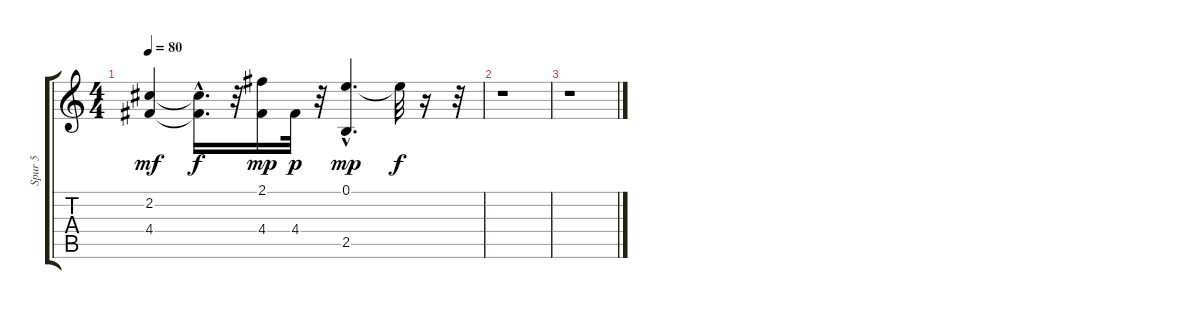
\track ("Spur 5" "Spur 5") {instrument acousticguitarsteel}
\staff {score tabs}
\tuning (E4 B3 G3 D3 A2 E2) {hide}
\ts (4 4)
\tempo 80
\clef g2
\ks c
(2.2 4.4).4{dy mf} (2.2{hac t} 4.4{hac t}).16{d dy f} r.32 (2.1 4.4).16{dy mp} 4.4.32{dy p} r.32 (0.1{hac} 2.5{hac}).4{d dy mp} 0.1{t}.32{dy f} r.16 r.32 |
r.1 |
r.1
